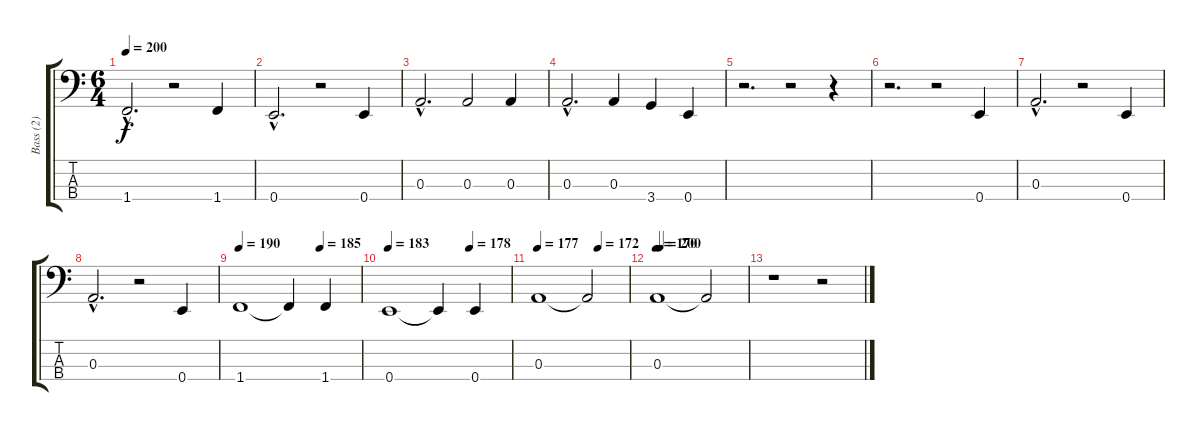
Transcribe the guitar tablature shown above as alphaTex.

\track ("Bass (2)" "Bass (2)") {instrument acousticbass}
\staff {score tabs}
\tuning (G2 D2 A1 E1) {hide}
\ts (6 4)
\tempo 200
\clef f4
\ks c
1.4{hac}.2{d dy f} r.2 1.4.4 |
0.4{hac}.2{d} r.2 0.4.4 |
0.3{hac}.2{d} 0.3.2 0.3.4 |
0.3{hac}.2{d} 0.3.4 3.4.4 0.4.4 |
r.2{d} r.2 r.4 |
r.2{d} r.2 0.4.4 |
0.3{hac}.2{d} r.2 0.4.4 |
0.3{hac}.2{d} r.2 0.4.4 |
\tempo 190
\tempo (185 0.6666666666666666)
1.4.1 1.4{t}.4 1.4.4 |
\tempo 183
\tempo (178 0.6666666666666666)
0.4.1 0.4{t}.4 0.4.4 |
\tempo 177
\tempo (172 0.6666666666666666)
0.3.1 0.3{t}.2 |
\tempo 170
\tempo (200 0.041666666666666664)
0.3.1 0.3{t}.2 |
r.1 r.2
